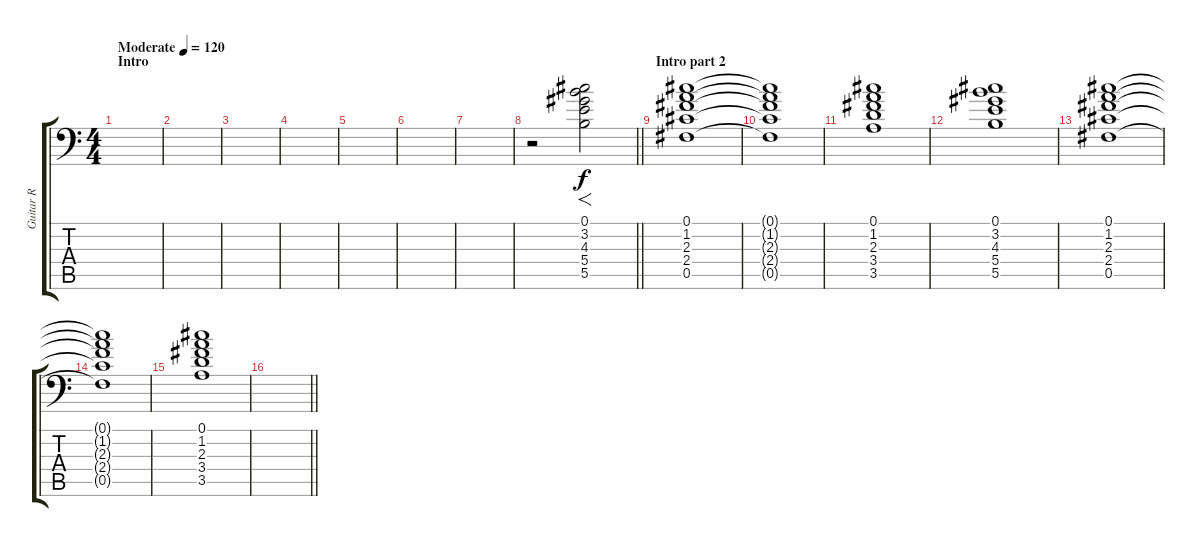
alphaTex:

\track ("Guitar R" "Guitar R") {instrument overdrivenguitar}
\staff {score tabs}
\tuning (Db4 Ab3 E3 B2 Gb2 Gb1) {hide}
\ts (4 4)
\section ("" "Intro")
\tempo (120 "Moderate")
\clef f4
\ks c
|
|
|
|
|
|
|
\barLineRight lightlight
r.2 (0.1 3.2 4.3 5.4 5.5).2{f} |
\section ("" "Intro part 2")
(0.1 1.2 2.3 2.4 0.5).1 |
(0.1{t} 1.2{t} 2.3{t} 2.4{t} 0.5{t}).1 |
(0.1 1.2 2.3 3.4 3.5).1 |
(0.1 3.2 4.3 5.4 5.5).1 |
(0.1 1.2 2.3 2.4 0.5).1 |
(0.1{t} 1.2{t} 2.3{t} 2.4{t} 0.5{t}).1 |
(0.1 1.2 2.3 3.4 3.5).1 |
\barLineRight lightlight
